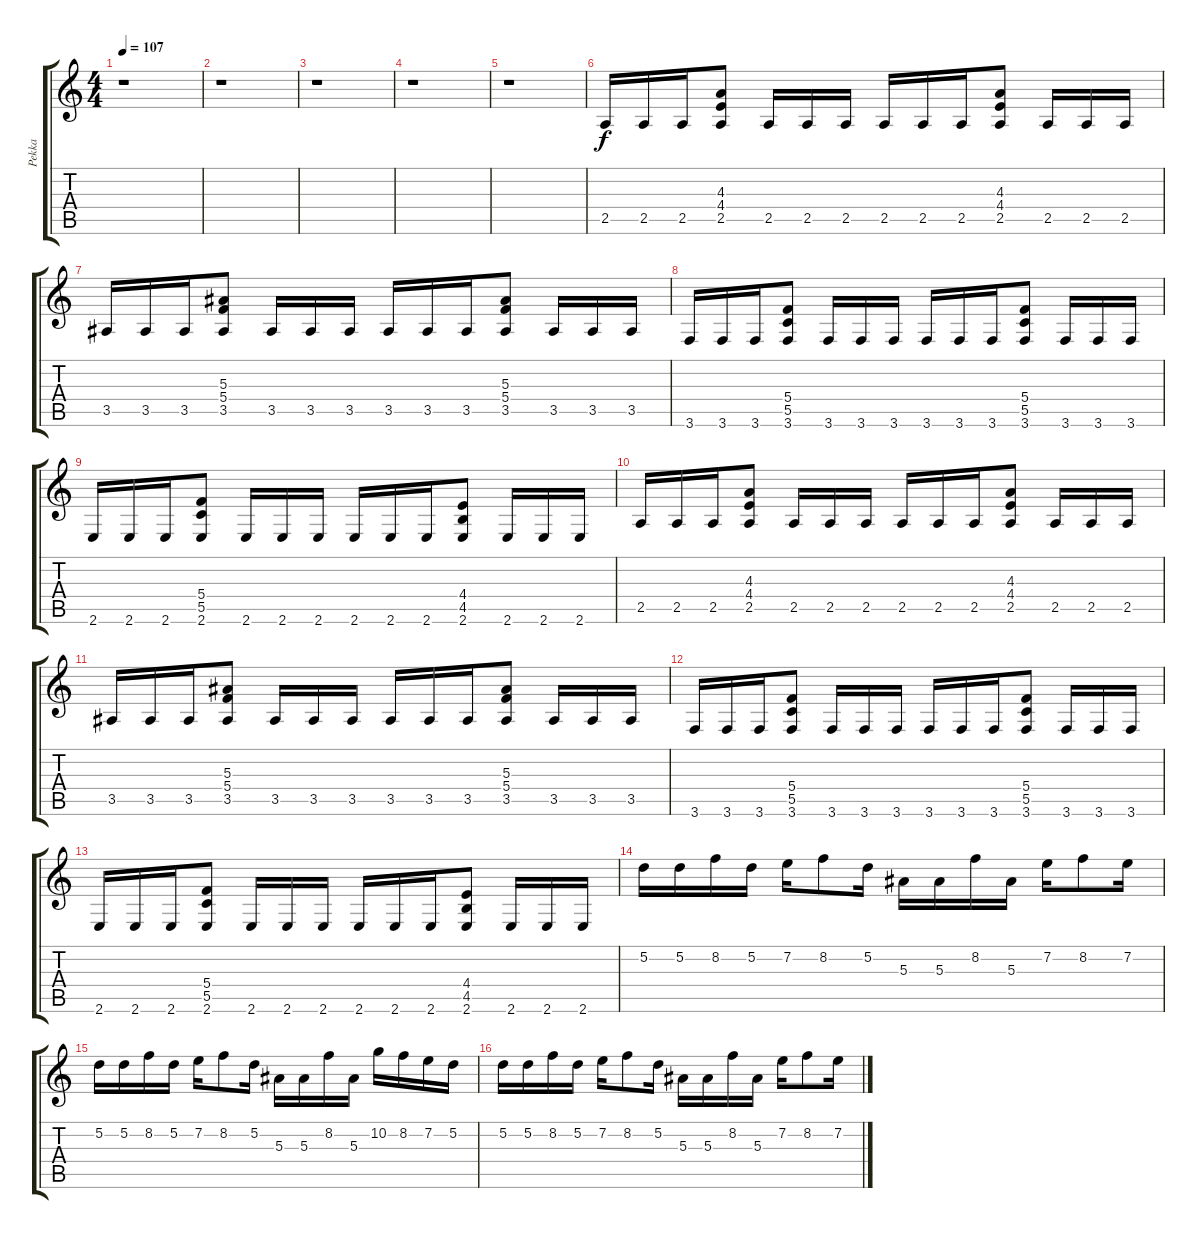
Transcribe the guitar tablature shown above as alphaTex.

\track ("Pekka" "Pekka") {instrument distortionguitar}
\staff {score tabs}
\tuning (D4 A3 F3 C3 G2 D2) {hide}
\ts (4 4)
\tempo 107
\clef g2
\ks c
r.1{dy f} |
r.1 |
r.1 |
r.1 |
r.1 |
2.5.16 2.5.16 2.5.16 (4.3 4.4 2.5).8 2.5.16 2.5.16 2.5.16 2.5.16 2.5.16 2.5.16 (4.3 4.4 2.5).8 2.5.16 2.5.16 2.5.16 |
3.5.16 3.5.16 3.5.16 (5.3 5.4 3.5).8 3.5.16 3.5.16 3.5.16 3.5.16 3.5.16 3.5.16 (5.3 5.4 3.5).8 3.5.16 3.5.16 3.5.16 |
3.6.16 3.6.16 3.6.16 (5.4 5.5 3.6).8 3.6.16 3.6.16 3.6.16 3.6.16 3.6.16 3.6.16 (5.4 5.5 3.6).8 3.6.16 3.6.16 3.6.16 |
2.6.16 2.6.16 2.6.16 (5.4 5.5 2.6).8 2.6.16 2.6.16 2.6.16 2.6.16 2.6.16 2.6.16 (4.4 4.5 2.6).8 2.6.16 2.6.16 2.6.16 |
2.5.16 2.5.16 2.5.16 (4.3 4.4 2.5).8 2.5.16 2.5.16 2.5.16 2.5.16 2.5.16 2.5.16 (4.3 4.4 2.5).8 2.5.16 2.5.16 2.5.16 |
3.5.16 3.5.16 3.5.16 (5.3 5.4 3.5).8 3.5.16 3.5.16 3.5.16 3.5.16 3.5.16 3.5.16 (5.3 5.4 3.5).8 3.5.16 3.5.16 3.5.16 |
3.6.16 3.6.16 3.6.16 (5.4 5.5 3.6).8 3.6.16 3.6.16 3.6.16 3.6.16 3.6.16 3.6.16 (5.4 5.5 3.6).8 3.6.16 3.6.16 3.6.16 |
2.6.16 2.6.16 2.6.16 (5.4 5.5 2.6).8 2.6.16 2.6.16 2.6.16 2.6.16 2.6.16 2.6.16 (4.4 4.5 2.6).8 2.6.16 2.6.16 2.6.16 |
5.2.16 5.2.16 8.2.16 5.2.16 7.2.16 8.2.8 5.2.16 5.3.16 5.3.16 8.2.16 5.3.16 7.2.16 8.2.8 7.2.16 |
5.2.16 5.2.16 8.2.16 5.2.16 7.2.16 8.2.8 5.2.16 5.3.16 5.3.16 8.2.16 5.3.16 10.2.16 8.2.16 7.2.16 5.2.16 |
5.2.16 5.2.16 8.2.16 5.2.16 7.2.16 8.2.8 5.2.16 5.3.16 5.3.16 8.2.16 5.3.16 7.2.16 8.2.8 7.2.16
